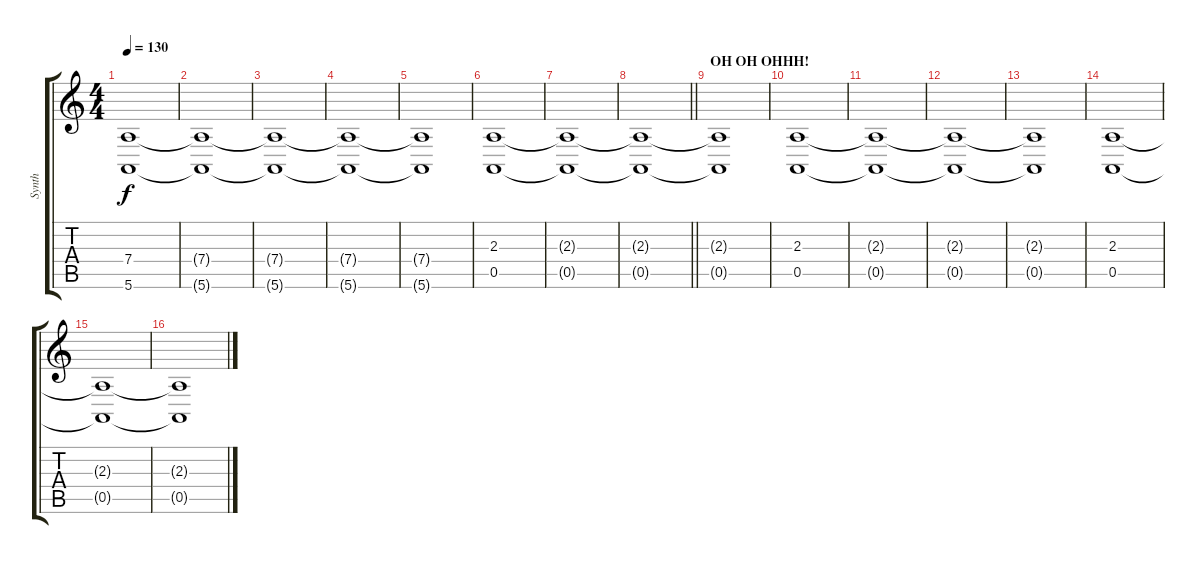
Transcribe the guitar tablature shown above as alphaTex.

\track ("Synth" "Synth") {instrument pad2warm}
\staff {score tabs}
\tuning (E4 B3 G3 D3 A2 E2) {hide}
\ts (4 4)
\tempo 130
\clef g2
\ks c
(7.4{t} 5.6{t}).1{dy f} |
(7.4{t} 5.6{t}).1 |
(7.4{t} 5.6{t}).1 |
(7.4{t} 5.6{t}).1 |
(7.4{t} 5.6{t}).1 |
(2.3 0.5).1 |
(2.3{t} 0.5{t}).1 |
\barLineRight lightlight
(2.3{t} 0.5{t}).1 |
\section ("" "OH OH OHHH!")
(2.3{t} 0.5{t}).1 |
(2.3 0.5).1 |
(2.3{t} 0.5{t}).1 |
(2.3{t} 0.5{t}).1 |
(2.3{t} 0.5{t}).1 |
(2.3 0.5).1 |
(2.3{t} 0.5{t}).1 |
(2.3{t} 0.5{t}).1
